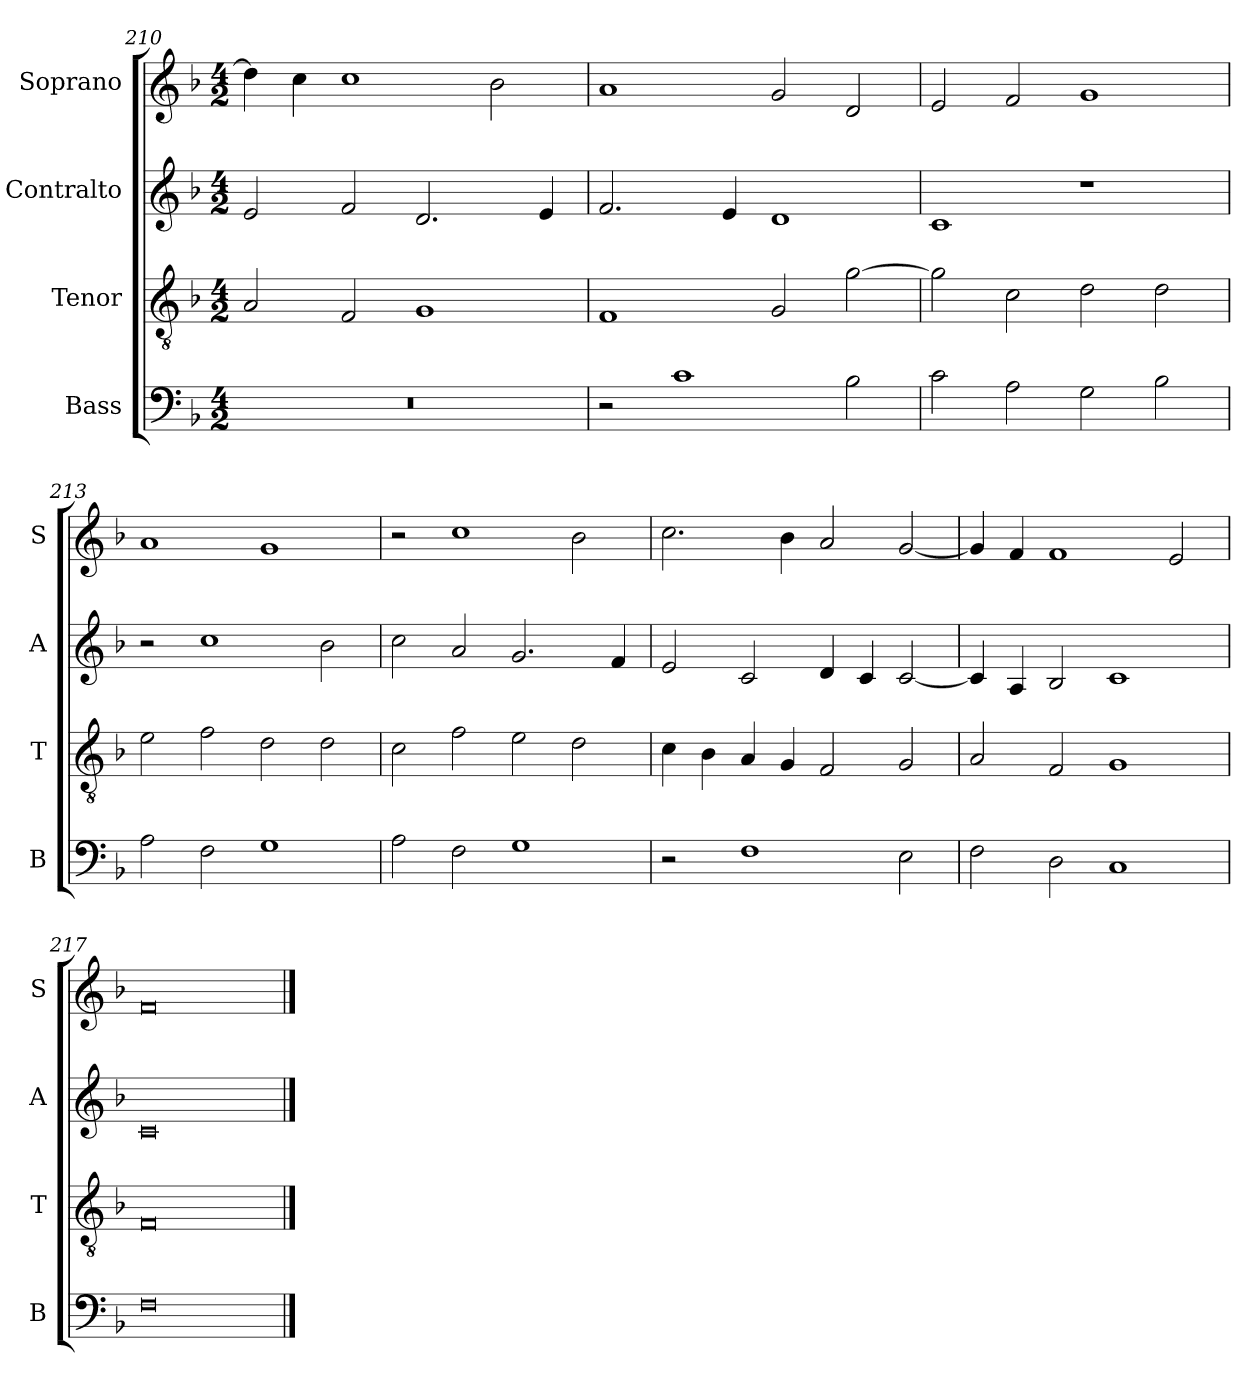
**kern	**kern	**kern	**kern
*part4	*part3	*part2	*part1
*staff4	*staff3	*staff2	*staff1
*I"Bass	*I"Tenor	*I"Contralto	*I"Soprano
*I'B	*I'T	*I'A	*I'S
*clefF4	*clefGv2	*clefG2	*clefG2
*k[b-]	*k[b-]	*k[b-]	*k[b-]
*F:ion	*F:ion	*F:ion	*F:ion
*M4/2	*M4/2	*M4/2	*M4/2
=210	=210	=210	=210
0r	2A	2e	4dd]
.	.	.	4cc
.	2F	2f	1cc
.	1G	2.d	.
.	.	.	2b-
.	.	4e	.
=211	=211	=211	=211
2r	1F	2.f	1a
1c	.	.	.
.	.	4e	.
.	2G	1d	2g
2B-	[2g	.	2d
=212	=212	=212	=212
2c	2g]	1c	2e
2A	2c	.	2f
2G	2d	1r	1g
2B-	2d	.	.
=213	=213	=213	=213
2A	2e	2r	1a
2F	2f	1cc	.
1G	2d	.	1g
.	2d	2b-	.
=214	=214	=214	=214
2A	2c	2cc	2r
2F	2f	2a	1cc
1G	2e	2.g	.
.	2d	.	2b-
.	.	4f	.
=215	=215	=215	=215
2r	4c	2e	2.cc
.	4B-	.	.
1F	4A	2c	.
.	4G	.	4b-
.	2F	4d	2a
.	.	4c	.
2E	2G	[2c	[2g
=216	=216	=216	=216
2F	2A	4c]	4g]
.	.	4A	4f
2D	2F	2B-	1f
1C	1G	1c	.
.	.	.	2e
=217	=217	=217	=217
0F	0F	0c	0f
==	==	==	==
*-	*-	*-	*-
